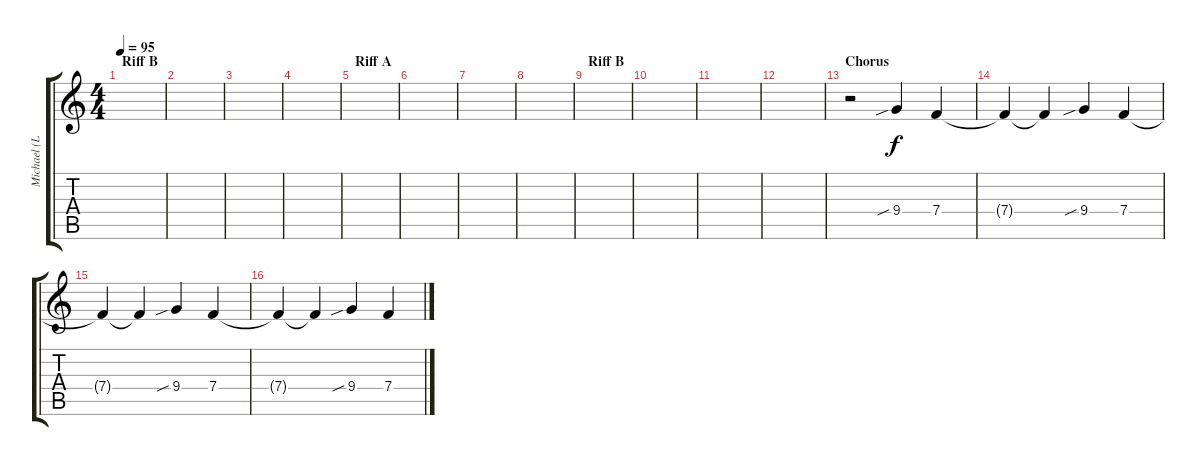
\track ("Michael (L)" "Michael (L") {instrument overdrivenguitar}
\staff {score tabs}
\tuning (C4 G3 Eb3 Bb2 F2 C2) {hide}
\ts (4 4)
\section ("" "Riff B")
\tempo 95
\clef g2
\ks c
|
|
|
|
\section ("" "Riff A")
|
|
|
|
\section ("" "Riff B")
|
|
|
|
\section ("" "Chorus")
r.2{instrument overdrivenguitar} 9.4{sib}.4 7.4.4 |
7.4{t}.4 7.4{t}.4 9.4{sib}.4 7.4.4 |
7.4{t}.4 7.4{t}.4 9.4{sib}.4 7.4.4 |
7.4{t}.4 7.4{t}.4 9.4{sib}.4 7.4.4
